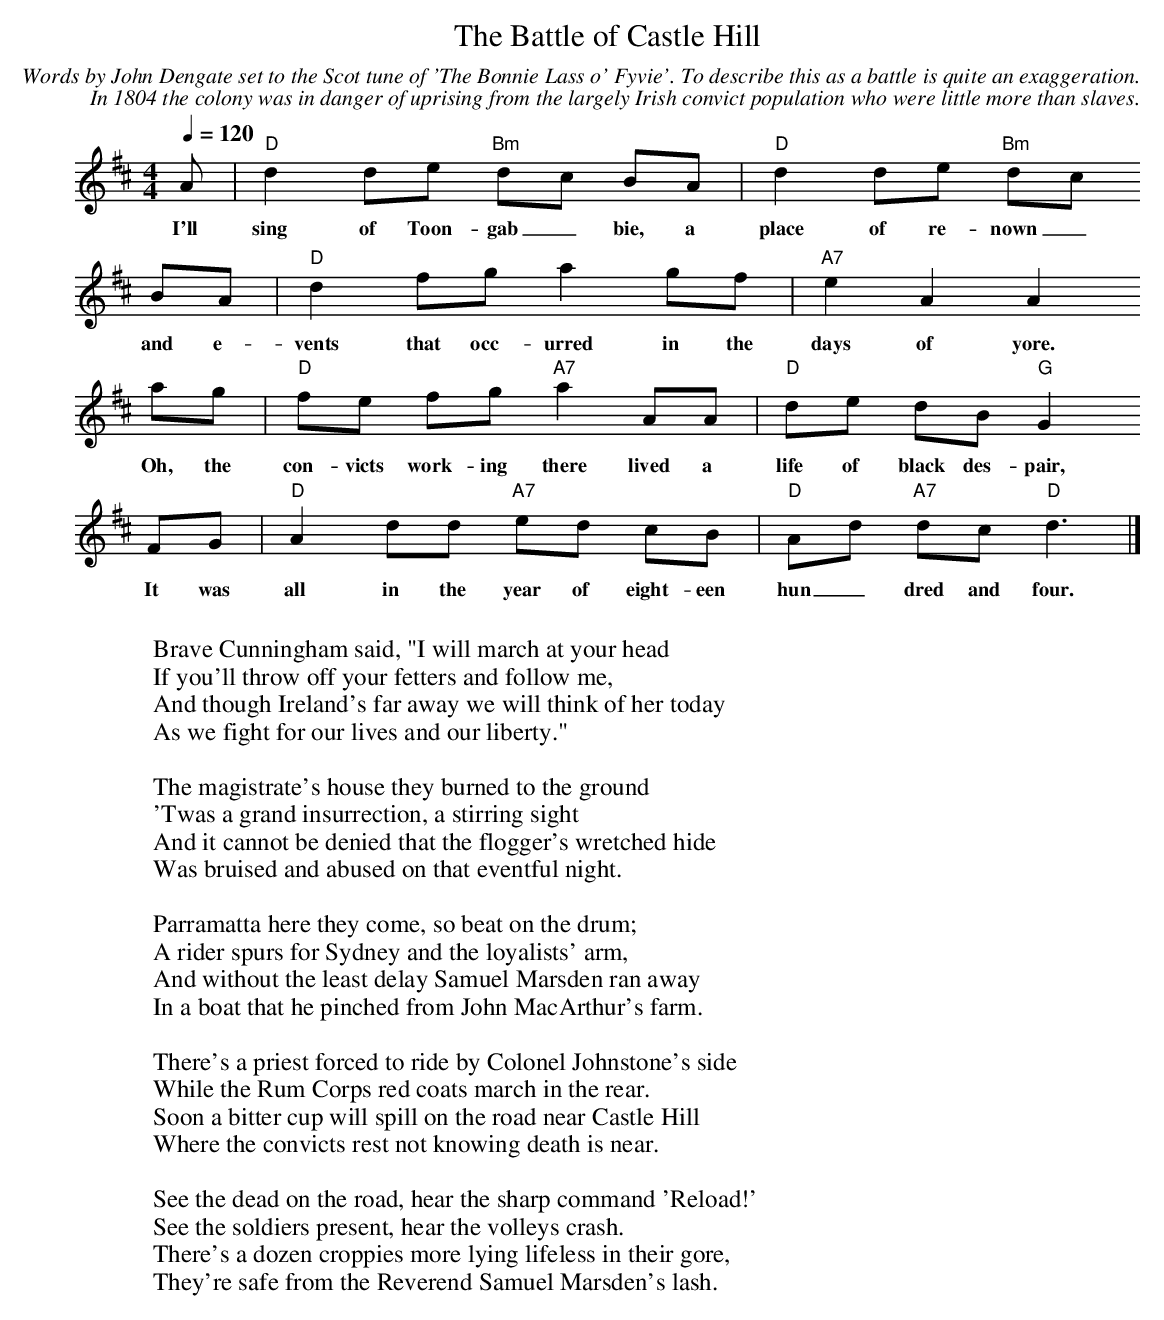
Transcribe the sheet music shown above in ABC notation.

X:1
T:Battle of Castle Hill, The
C:Words by John Dengate set to the Scot tune of 'The Bonnie Lass o' Fyvie'. To describe this as a battle is quite an exaggeration.
C:In 1804 the colony was in danger of uprising from the largely Irish convict population who were little more than slaves.
M:4/4
L:1/8
Q:1/4=120
K:Dmaj
A|"D"d2 de "Bm"dc BA|"D"d2 de "Bm"dc
w:I'll sing of Toon-gab_bie, a place of re-nown_
BA|"D"d2 fg a2 gf|"A7"e2A2A2
w:and e-vents that occ-urred in the days of yore.
ag|"D"fe fg "A7"a2 AA|"D"de dB "G"G2
w: Oh, the con-victs work-ing there lived a life of black des-pair,
FG|"D"A2dd "A7"ed cB|"D"Ad "A7"dc "D"d3|]\
w:It was all in the year of eight-een hun_dred and four.
W:
W:Brave Cunningham said, "I will march at your head
W:If you'll throw off your fetters and follow me,
W:And though Ireland's far away we will think of her today
W:As we fight for our lives and our liberty."
W:
W:The magistrate's house they burned to the ground
W:'Twas a grand insurrection, a stirring sight
W:And it cannot be denied that the flogger's wretched hide
W:Was bruised and abused on that eventful night.
W:
W:Parramatta here they come, so beat on the drum;
W:A rider spurs for Sydney and the loyalists' arm,
W:And without the least delay Samuel Marsden ran away
W:In a boat that he pinched from John MacArthur's farm.
W:
W:There's a priest forced to ride by Colonel Johnstone's side
W:While the Rum Corps red coats march in the rear.
W:Soon a bitter cup will spill on the road near Castle Hill
W:Where the convicts rest not knowing death is near.
W:
W:See the dead on the road, hear the sharp command 'Reload!'
W:See the soldiers present, hear the volleys crash.
W:There's a dozen croppies more lying lifeless in their gore,
W:They're safe from the Reverend Samuel Marsden's lash.
